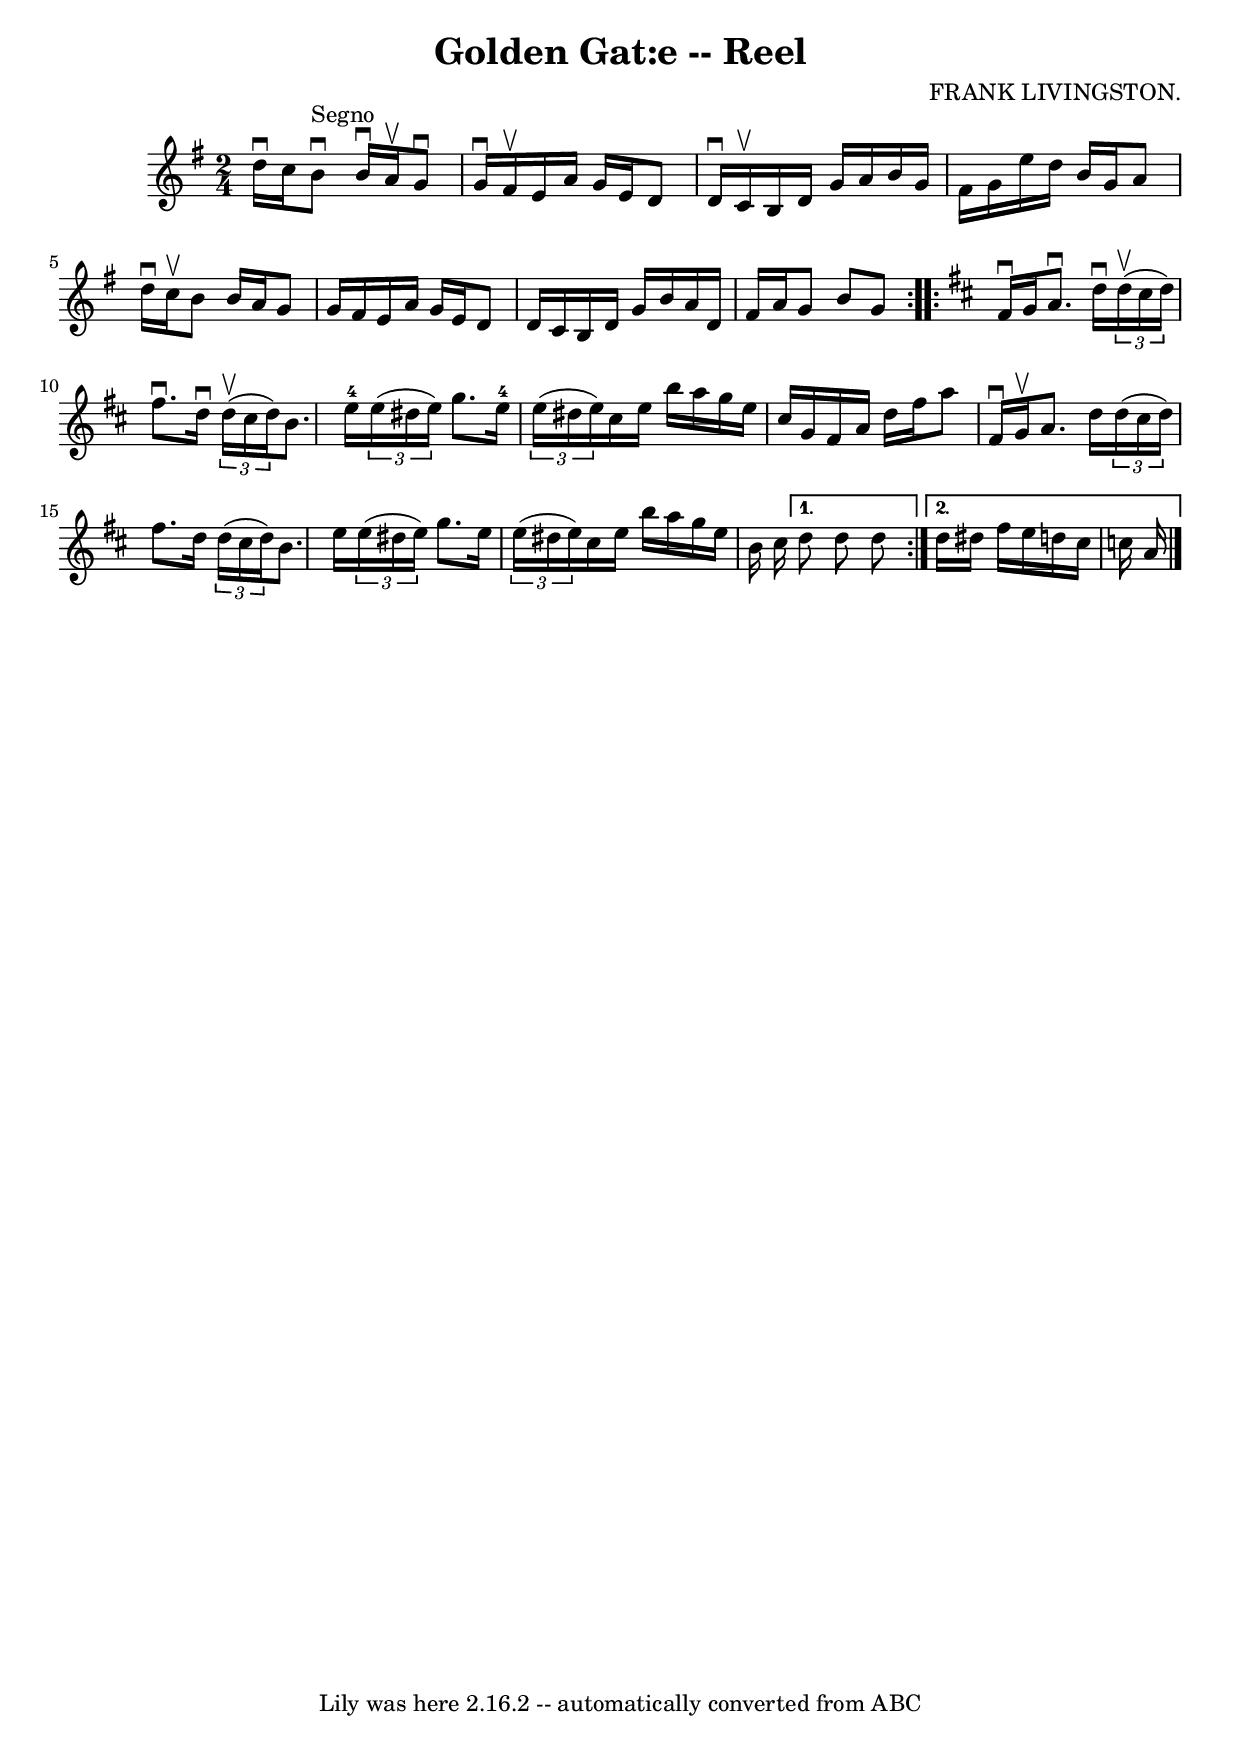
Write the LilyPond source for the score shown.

\version "2.16.2"
\include "Mammoth.ily"
\header {
  %% book = "Ryan's Mammoth Collection"
  composer = "FRANK LIVINGSTON."
  crossRefNumber = "1"
  footnotes = "\\\\325"
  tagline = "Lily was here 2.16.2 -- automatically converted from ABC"
  title = "Golden Gat:e -- Reel"

}
voicedefault =  {



  \repeat volta 2 {

    \time 2/4 
    \key g \major
    d''16^\downbow c''16    |
    b'8^"Segno"^\downbow b'16^\downbow a'16^\upbow g'8^\downbow g'16^\downbow fis'16^\upbow   |
    e'16 a'16 g'16 e'16 d'8    
    d'16^\downbow c'16^\upbow   |
    b16 d'16 g'16 a'16 b'16  
    g'16 fis'16 g'16    |
    e''16 d''16 b'16 g'16 a'8    
    d''16^\downbow c''16^\upbow   |
    b'8 b'16 a'16 g'8    
    g'16 fis'16    |
    e'16 a'16 g'16 e'16 d'8 d'16    
    c'16    |
    b16 d'16 g'16 b'16 a'16 d'16 fis'16    
    a'16    |
    g'8 b'8 g'8  
  }   
  \key d \major
  
  \repeat volta 2 {
    
    fis'16^\downbow g'16  |
    a'8.^\downbow d''16^\downbow   
    \times 2/3 { d''16^\upbow(cis''16 d''16) 
	       } fis''8.^\downbow   
    d''16^\downbow   \times 2/3 { d''16^\upbow(cis''16 d''16) 
				}   
    |
    b'8. e''16-4   \times 2/3 { e''16 (dis''16 e''16  
				-) 
			      } g''8. e''16-4   \times 2/3 { e''16 (dis''16 e''16) 
							   }   
    |
    cis''16 e''16 b''16 a''16 g''16 e''16 cis''16    
    g'16    |
    fis'16 a'16 d''16 fis''16 a''8 fis'16^\downbow g'16^\upbow   |
    a'8. d''16    \times 2/3 { d''16 (
			       cis''16 d''16) 
			     } fis''8. d''16    \times 2/3 { d''16 (cis''16   
							     d''16) 
							   }   |
    b'8. e''16    \times 2/3 { e''16 (dis''16 
			       e''16) 
			     } g''8. e''16    \times 2/3 { e''16 (dis''16 e''16  
							   -) 
							 }   |
    cis''16 e''16 b''16 a''16 g''16 e''16    
    b'16 cis''16    
  } \alternative{{ d''8 d''8 d''8  
		 } { d''16    
		     dis''16 fis''16 e''16 d''!16 cis''16 c''16 a'16      
		     \bar "|."   
		   }
	       }

}

\score{
  <<

    \context Staff="default"
    {
      \voicedefault 
      
    }

  >>
  \layout {
    
  }
  \midi {
  }

}
